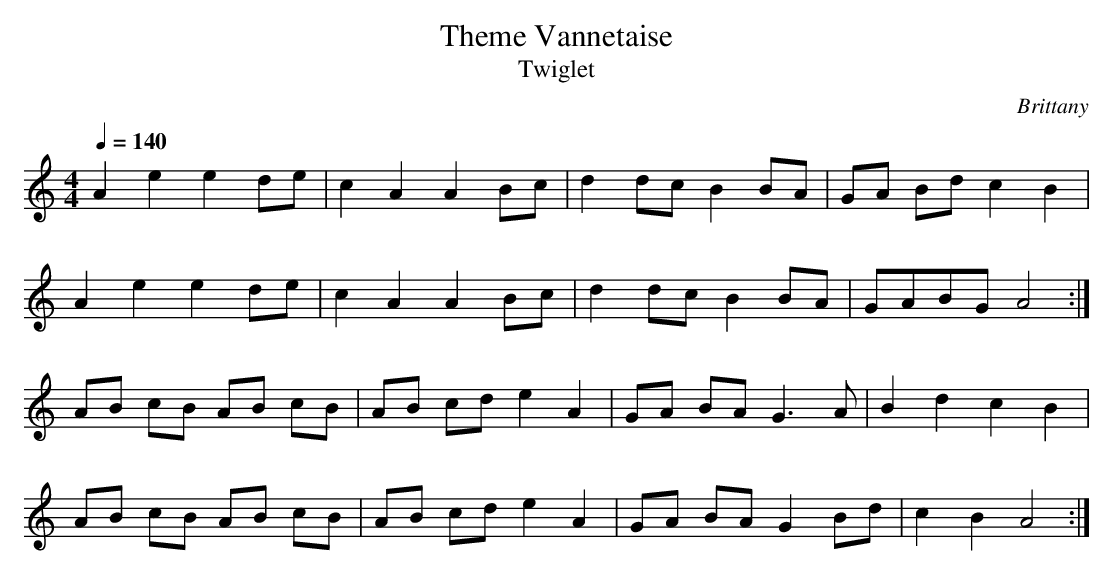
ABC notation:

X:1
T:Theme Vannetaise
T:Twiglet
O:Brittany
M:4/4
K:Am clef=treble
L:1/8
Q:1/4=140
A2 e2 e2 de | c2 A2 A2 Bc | d2 dc B2 BA | GA Bd c2 B2 |
A2 e2 e2 de | c2 A2 A2 Bc | d2 dc B2 BA | GABG A4 :|
AB cB AB cB | AB cd e2 A2 | GA BA G2>A2 | B2 d2 c2 B2 |
AB cB AB cB | AB cd e2 A2 | GA BA G2 Bd | c2 B2 A4 :|
